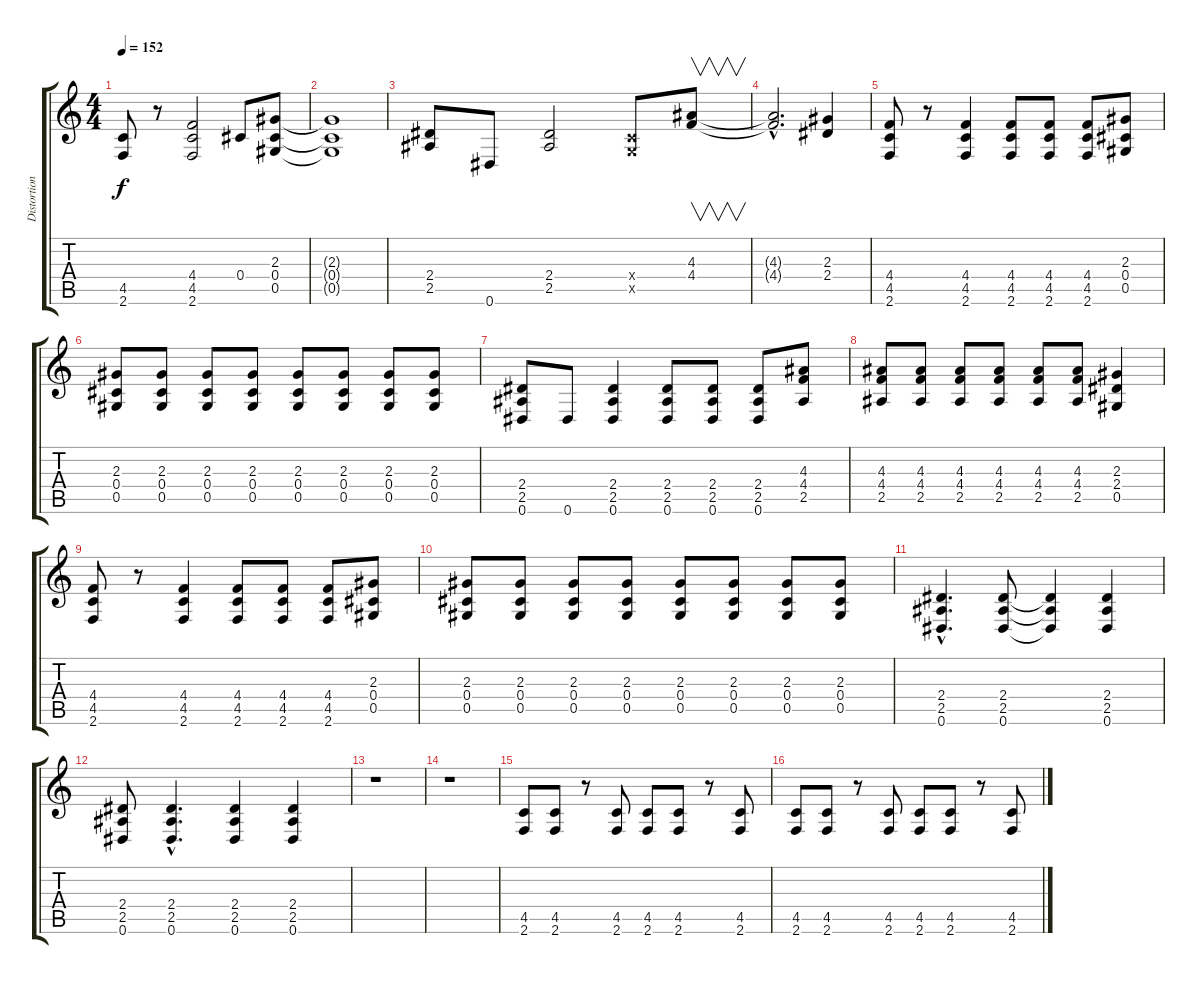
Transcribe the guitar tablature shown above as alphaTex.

\track ("Distortion Guitar" "Distortion") {instrument distortionguitar}
\staff {score tabs}
\tuning (Eb4 Bb3 Gb3 Db3 Ab2 Eb2) {hide}
\ts (4 4)
\tempo 152
\clef g2
\ks c
(4.5 2.6).8{dy f} r.8 (4.4 4.5 2.6).2 0.4.8 (2.3 0.4 0.5).8 |
(2.3{t} 0.4{t} 0.5{t}).1 |
(2.4 2.5).8 0.6.8 (2.4 2.5).2 (-1.4{x} -1.5{x}).8 (4.3 4.4).8{v} |
(4.3{hac t} 4.4{hac t}).2{d} (2.3 2.4).4 |
(4.4 4.5 2.6).8 r.8 (4.4 4.5 2.6).4 (4.4 4.5 2.6).8 (4.4 4.5 2.6).8 (4.4 4.5 2.6).8 (2.3 0.4 0.5).8 |
(2.3 0.4 0.5).8 (2.3 0.4 0.5).8 (2.3 0.4 0.5).8 (2.3 0.4 0.5).8 (2.3 0.4 0.5).8 (2.3 0.4 0.5).8 (2.3 0.4 0.5).8 (2.3 0.4 0.5).8 |
(2.4 2.5 0.6).8 0.6.8 (2.4 2.5 0.6).4 (2.4 2.5 0.6).8 (2.4 2.5 0.6).8 (2.4 2.5 0.6).8 (4.3 4.4 2.5).8 |
(4.3 4.4 2.5).8 (4.3 4.4 2.5).8 (4.3 4.4 2.5).8 (4.3 4.4 2.5).8 (4.3 4.4 2.5).8 (4.3 4.4 2.5).8 (2.3 2.4 0.5).4 |
(4.4 4.5 2.6).8 r.8 (4.4 4.5 2.6).4 (4.4 4.5 2.6).8 (4.4 4.5 2.6).8 (4.4 4.5 2.6).8 (2.3 0.4 0.5).8 |
(2.3 0.4 0.5).8 (2.3 0.4 0.5).8 (2.3 0.4 0.5).8 (2.3 0.4 0.5).8 (2.3 0.4 0.5).8 (2.3 0.4 0.5).8 (2.3 0.4 0.5).8 (2.3 0.4 0.5).8 |
(2.4{hac} 2.5{hac} 0.6{hac}).4{d} (2.4 2.5 0.6).8 (2.4{t} 2.5{t} 0.6{t}).4 (2.4 2.5 0.6).4 |
(2.4 2.5 0.6).8 (2.4{hac} 2.5{hac} 0.6{hac}).4{d} (2.4 2.5 0.6).4 (2.4 2.5 0.6).4 |
r.1 |
r.1 |
(4.5 2.6).8 (4.5 2.6).8 r.8 (4.5 2.6).8 (4.5 2.6).8 (4.5 2.6).8 r.8 (4.5 2.6).8 |
(4.5 2.6).8 (4.5 2.6).8 r.8 (4.5 2.6).8 (4.5 2.6).8 (4.5 2.6).8 r.8 (4.5 2.6).8
